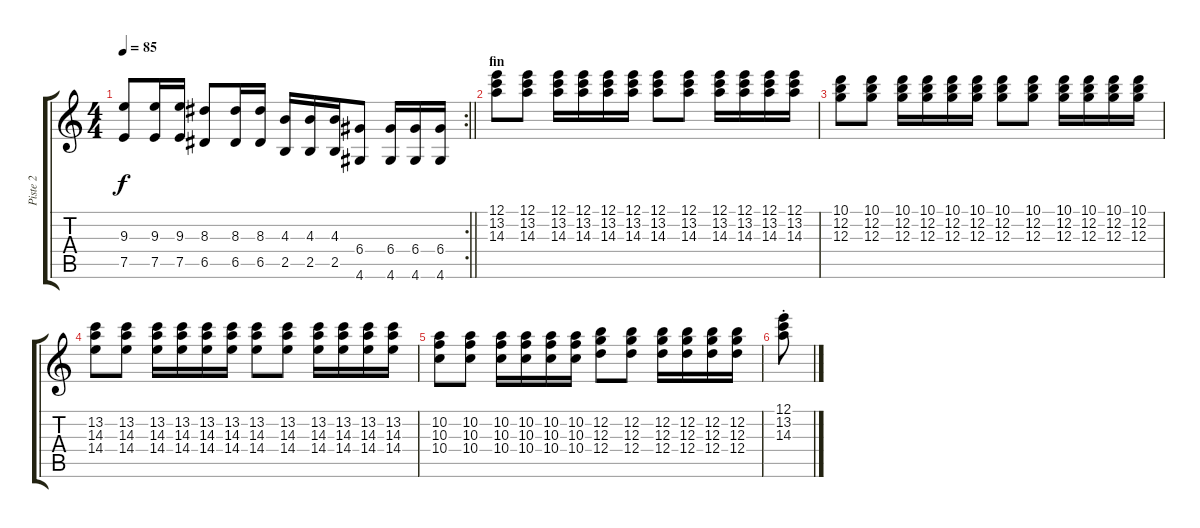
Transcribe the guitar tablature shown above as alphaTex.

\track ("Piste 2" "Piste 2") {instrument electricguitarclean}
\staff {score tabs}
\tuning (E4 B3 G3 D3 A2 E2) {hide}
\rc 2
\ts (4 4)
\tempo 85
\clef g2
\barLineRight lightlight
\ks c
(9.3 7.5).8{dy f} (9.3 7.5).16 (9.3 7.5).16 (8.3 6.5).8 (8.3 6.5).16 (8.3 6.5).16 (4.3 2.5).16 (4.3 2.5).16 (4.3 2.5).16 (6.4 4.6).8 (6.4 4.6).16 (6.4 4.6).16 (6.4 4.6).16 |
\section ("" "fin")
(12.1 13.2 14.3).8 (12.1 13.2 14.3).8 (12.1 13.2 14.3).16 (12.1 13.2 14.3).16 (12.1 13.2 14.3).16 (12.1 13.2 14.3).16 (12.1 13.2 14.3).8 (12.1 13.2 14.3).8 (12.1 13.2 14.3).16 (12.1 13.2 14.3).16 (12.1 13.2 14.3).16 (12.1 13.2 14.3).16 |
(10.1 12.2 12.3).8 (10.1 12.2 12.3).8 (10.1 12.2 12.3).16 (10.1 12.2 12.3).16 (10.1 12.2 12.3).16 (10.1 12.2 12.3).16 (10.1 12.2 12.3).8 (10.1 12.2 12.3).8 (10.1 12.2 12.3).16 (10.1 12.2 12.3).16 (10.1 12.2 12.3).16 (10.1 12.2 12.3).16 |
(13.2 14.3 14.4).8 (13.2 14.3 14.4).8 (13.2 14.3 14.4).16 (13.2 14.3 14.4).16 (13.2 14.3 14.4).16 (13.2 14.3 14.4).16 (13.2 14.3 14.4).8 (13.2 14.3 14.4).8 (13.2 14.3 14.4).16 (13.2 14.3 14.4).16 (13.2 14.3 14.4).16 (13.2 14.3 14.4).16 |
(10.2 10.3 10.4).8 (10.2 10.3 10.4).8 (10.2 10.3 10.4).16 (10.2 10.3 10.4).16 (10.2 10.3 10.4).16 (10.2 10.3 10.4).16 (12.2 12.3 12.4).8 (12.2 12.3 12.4).8 (12.2 12.3 12.4).16 (12.2 12.3 12.4).16 (12.2 12.3 12.4).16 (12.2 12.3 12.4).16 |
(12.1 13.2{st} 14.3).8
